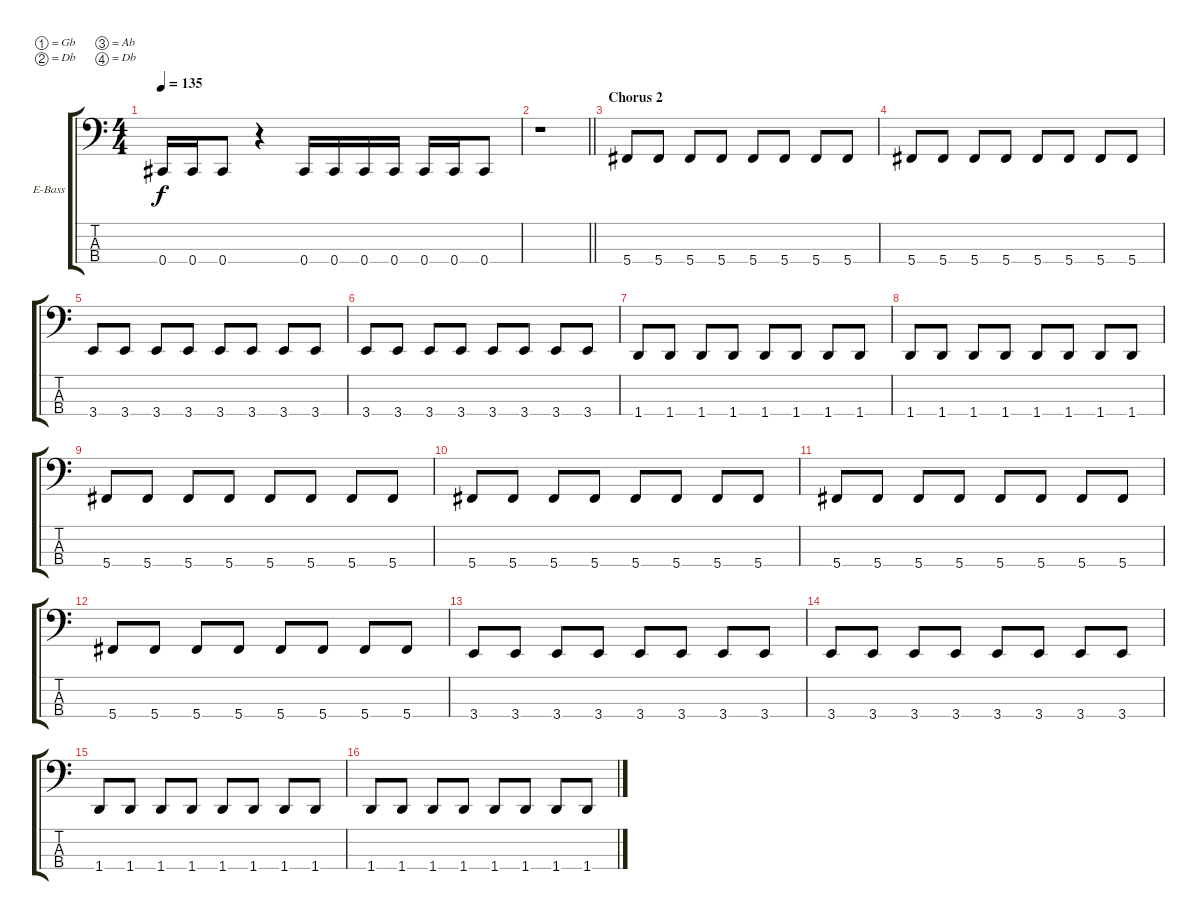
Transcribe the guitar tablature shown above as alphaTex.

\bracketExtendMode groupsimilarinstruments
\firstSystemTrackNameOrientation horizontal
\otherSystemsTrackNameOrientation horizontal
\track ("Electric Bass" "E-Bass") {instrument electricbassfinger}
\staff {score tabs}
\tuning (Gb2 Db2 Ab1 Db1)
\ts (4 4)
\tempo 135
\clef f4
\ks c
0.4.16{dy f} 0.4.16 0.4.8 r.4 0.4.16 0.4.16 0.4.16 0.4.16 0.4.16 0.4.16 0.4.8 |
\barLineRight lightlight
r.1 |
\section ("" "Chorus 2")
5.4.8 5.4.8 5.4.8 5.4.8 5.4.8 5.4.8 5.4.8 5.4.8 |
5.4.8 5.4.8 5.4.8 5.4.8 5.4.8 5.4.8 5.4.8 5.4.8 |
3.4.8 3.4.8 3.4.8 3.4.8 3.4.8 3.4.8 3.4.8 3.4.8 |
3.4.8 3.4.8 3.4.8 3.4.8 3.4.8 3.4.8 3.4.8 3.4.8 |
1.4.8 1.4.8 1.4.8 1.4.8 1.4.8 1.4.8 1.4.8 1.4.8 |
1.4.8 1.4.8 1.4.8 1.4.8 1.4.8 1.4.8 1.4.8 1.4.8 |
5.4.8 5.4.8 5.4.8 5.4.8 5.4.8 5.4.8 5.4.8 5.4.8 |
5.4.8 5.4.8 5.4.8 5.4.8 5.4.8 5.4.8 5.4.8 5.4.8 |
5.4.8 5.4.8 5.4.8 5.4.8 5.4.8 5.4.8 5.4.8 5.4.8 |
5.4.8 5.4.8 5.4.8 5.4.8 5.4.8 5.4.8 5.4.8 5.4.8 |
3.4.8 3.4.8 3.4.8 3.4.8 3.4.8 3.4.8 3.4.8 3.4.8 |
3.4.8 3.4.8 3.4.8 3.4.8 3.4.8 3.4.8 3.4.8 3.4.8 |
1.4.8 1.4.8 1.4.8 1.4.8 1.4.8 1.4.8 1.4.8 1.4.8 |
1.4.8 1.4.8 1.4.8 1.4.8 1.4.8 1.4.8 1.4.8 1.4.8
